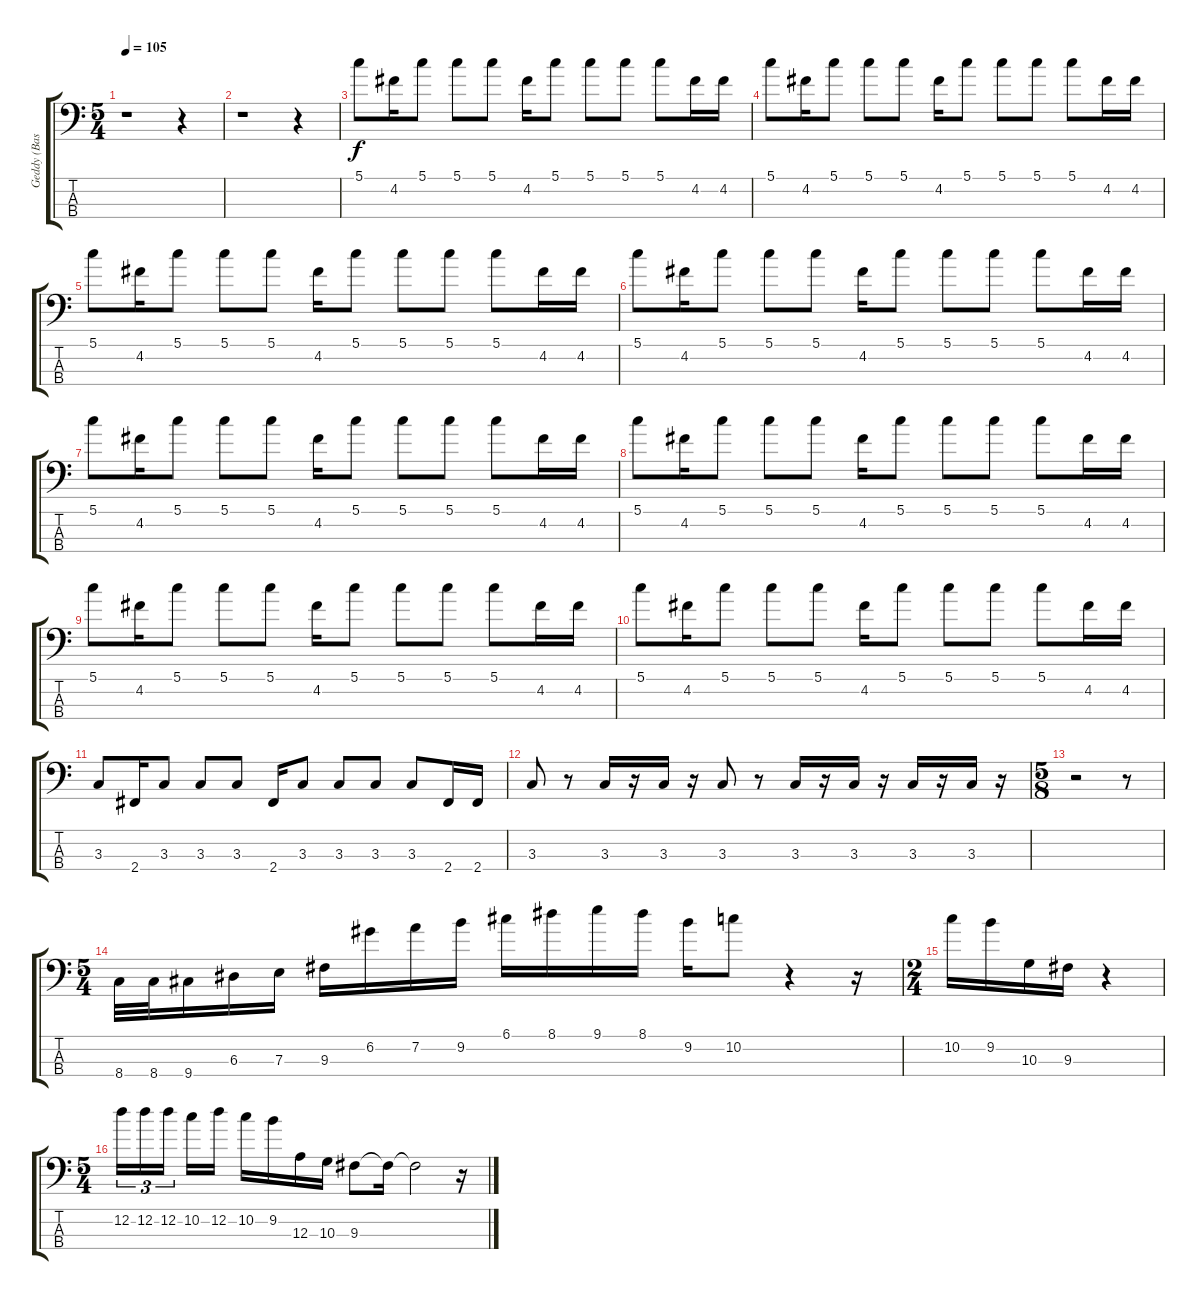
\track ("Geddy (Bass)" "Geddy (Bas") {instrument electricbassfinger}
\staff {score tabs}
\tuning (G3 D3 A1 E1) {hide}
\ts (5 4)
\tempo 105
\clef f4
\ks c
r.1{dy f instrument electricbassfinger} r.4 |
r.1 r.4 |
5.1.8 4.2.16 5.1.8 5.1.8 5.1.8 4.2.16 5.1.8 5.1.8 5.1.8 5.1.8 4.2.16 4.2.16 |
5.1.8 4.2.16 5.1.8 5.1.8 5.1.8 4.2.16 5.1.8 5.1.8 5.1.8 5.1.8 4.2.16 4.2.16 |
5.1.8 4.2.16 5.1.8 5.1.8 5.1.8 4.2.16 5.1.8 5.1.8 5.1.8 5.1.8 4.2.16 4.2.16 |
5.1.8 4.2.16 5.1.8 5.1.8 5.1.8 4.2.16 5.1.8 5.1.8 5.1.8 5.1.8 4.2.16 4.2.16 |
5.1.8 4.2.16 5.1.8 5.1.8 5.1.8 4.2.16 5.1.8 5.1.8 5.1.8 5.1.8 4.2.16 4.2.16 |
5.1.8 4.2.16 5.1.8 5.1.8 5.1.8 4.2.16 5.1.8 5.1.8 5.1.8 5.1.8 4.2.16 4.2.16 |
5.1.8 4.2.16 5.1.8 5.1.8 5.1.8 4.2.16 5.1.8 5.1.8 5.1.8 5.1.8 4.2.16 4.2.16 |
5.1.8 4.2.16 5.1.8 5.1.8 5.1.8 4.2.16 5.1.8 5.1.8 5.1.8 5.1.8 4.2.16 4.2.16 |
3.3.8 2.4.16 3.3.8 3.3.8 3.3.8 2.4.16 3.3.8 3.3.8 3.3.8 3.3.8 2.4.16 2.4.16 |
3.3.8 r.8 3.3.16 r.16 3.3.16 r.16 3.3.8 r.8 3.3.16 r.16 3.3.16 r.16 3.3.16 r.16 3.3.16 r.16 |
\ts (5 8)
r.2 r.8 |
\ts (5 4)
8.4.32 8.4.32 9.4.16 6.3.16 7.3.16 9.3.16 6.2.16 7.2.16 9.2.16 6.1.16 8.1.16 9.1.16 8.1.16 9.2.16 10.2.8 r.4 r.16 |
\ts (2 4)
10.2.16 9.2.16 10.3.16 9.3.16 r.4 |
\ts (5 4)
12.2.16{tu (3 2)} 12.2.16{tu (3 2)} 12.2.16{tu (3 2)} 10.2.16 12.2.16 10.2.16 9.2.16 12.3.16 10.3.16 9.3.8 9.3{t}.16 9.3{t}.2 r.16
